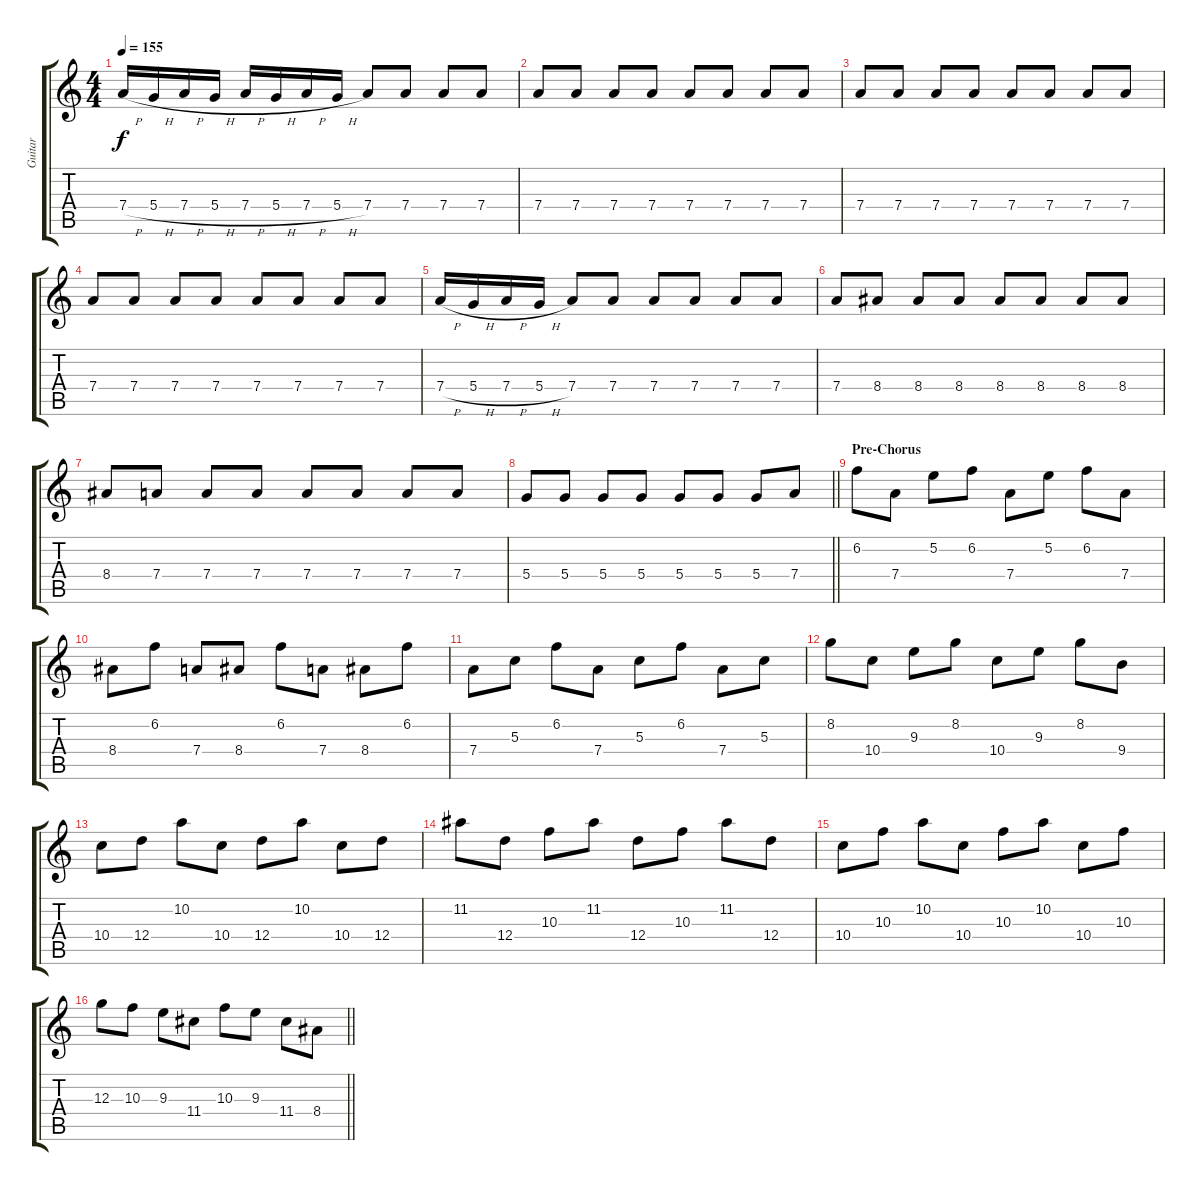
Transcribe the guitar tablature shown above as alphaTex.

\track ("Guitar" "Guitar") {instrument distortionguitar}
\staff {score tabs}
\tuning (E4 B3 G3 D3 A2 D2) {hide}
\ts (4 4)
\tempo 155
\clef g2
\ks c
7.4{h}.16{dy f} 5.4{h}.16 7.4{h}.16 5.4{h}.16 7.4{h}.16 5.4{h}.16 7.4{h}.16 5.4{h}.16 7.4.8 7.4.8 7.4.8 7.4.8 |
7.4.8 7.4.8 7.4.8 7.4.8 7.4.8 7.4.8 7.4.8 7.4.8 |
7.4.8 7.4.8 7.4.8 7.4.8 7.4.8 7.4.8 7.4.8 7.4.8 |
7.4.8 7.4.8 7.4.8 7.4.8 7.4.8 7.4.8 7.4.8 7.4.8 |
7.4{h}.16 5.4{h}.16 7.4{h}.16 5.4{h}.16 7.4.8 7.4.8 7.4.8 7.4.8 7.4.8 7.4.8 |
7.4.8 8.4.8 8.4.8 8.4.8 8.4.8 8.4.8 8.4.8 8.4.8 |
8.4.8 7.4.8 7.4.8 7.4.8 7.4.8 7.4.8 7.4.8 7.4.8 |
\barLineRight lightlight
5.4.8 5.4.8 5.4.8 5.4.8 5.4.8 5.4.8 5.4.8 7.4.8 |
\section ("" "Pre-Chorus")
6.2.8 7.4.8 5.2.8 6.2.8 7.4.8 5.2.8 6.2.8 7.4.8 |
8.4.8 6.2.8 7.4.8 8.4.8 6.2.8 7.4.8 8.4.8 6.2.8 |
7.4.8 5.3.8 6.2.8 7.4.8 5.3.8 6.2.8 7.4.8 5.3.8 |
8.2.8 10.4.8 9.3.8 8.2.8 10.4.8 9.3.8 8.2.8 9.4.8 |
10.4.8 12.4.8 10.2.8 10.4.8 12.4.8 10.2.8 10.4.8 12.4.8 |
11.2.8 12.4.8 10.3.8 11.2.8 12.4.8 10.3.8 11.2.8 12.4.8 |
10.4.8 10.3.8 10.2.8 10.4.8 10.3.8 10.2.8 10.4.8 10.3.8 |
\barLineRight lightlight
12.3.8 10.3.8 9.3.8 11.4.8 10.3.8 9.3.8 11.4.8 8.4.8
